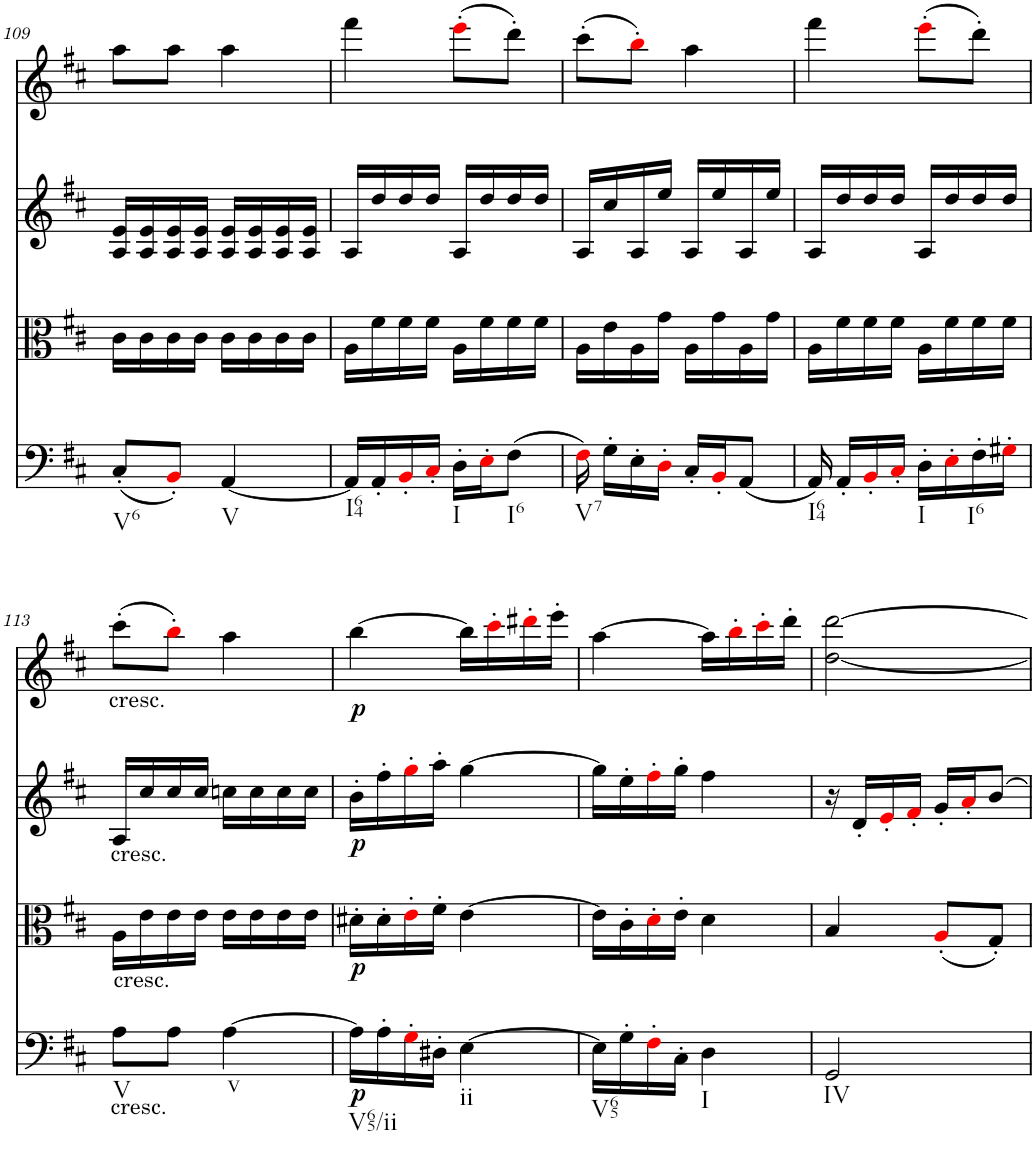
**kern	**dynam	**kern	**dynam	**kern	**dynam	**kern	**dynam
*part4	*part4	*part3	*part3	*part2	*part2	*part1	*part1
*staff4	*staff4	*staff3	*staff3	*staff2	*staff2	*staff1	*staff1
*I"Violoncello	*	*I"Viola	*	*I"Violin 2	*	*I"Violin 1	*
*I'Vc	*	*I'Vla	*	*I'Vln	*	*I'Vln	*
!!LO:PB:g=z
*clefF4	*	*clefC3	*	*clefG2	*	*clefG2	*
*k[f#c#]	*	*k[f#c#]	*	*k[f#c#]	*	*k[f#c#]	*
*D:	*	*D:	*	*D:	*	*D:	*
*M2/4	*	*M2/4	*	*M2/4	*	*M2/4	*
=109	=109	=109	=109	=109	=109	=109	=109
!LO:TX:b:t=V6	!	!	!	!	!	!	!
(8C#'/L	.	16c#\LL	.	16A/ 16e/LL	.	8aa\L	.
.	.	16c#\	.	16A/ 16e/	.	.	.
8BB'i/J)	.	16c#\	.	16A/ 16e/	.	8aa\J	.
.	.	16c#\JJ	.	16A/ 16e/JJ	.	.	.
!LO:TX:b:t=V	!	!	!	!	!	!	!
[4AA/	.	16c#\LL	.	16A/ 16e/LL	.	4aa\	.
.	.	16c#\	.	16A/ 16e/	.	.	.
.	.	16c#\	.	16A/ 16e/	.	.	.
.	.	16c#\JJ	.	16A/ 16e/JJ	.	.	.
=110	=110	=110	=110	=110	=110	=110	=110
!LO:TX:b:t=I64	!	!	!	!	!	!	!
16AA/LL]	.	16A\LL	.	16A/LL	.	4fff#\	.
16AA'/	.	16f#\	.	16dd/	.	.	.
16BB'i/	.	16f#\	.	16dd/	.	.	.
16C#'i/JJ	.	16f#\JJ	.	16dd/JJ	.	.	.
!LO:TX:b:t=I	!	!	!	!	!	!	!
16D'\LL	.	16A\LL	.	16A/LL	.	(8eee'i\L	.
16E'i\J	.	16f#\	.	16dd/	.	.	.
!LO:TX:b:t=I6	!	!	!	!	!	!	!
(8F#\J	.	16f#\	.	16dd/	.	8ddd'\J)	.
.	.	16f#\JJ	.	16dd/JJ	.	.	.
=111	=111	=111	=111	=111	=111	=111	=111
!LO:TX:b:t=V7	!	!	!	!	!	!	!
16F#i\)	.	16A\LL	.	16A/LL	.	(8ccc#'\L	.
16G'\LL	.	16e\	.	16cc#/	.	.	.
16E'\	.	16A\	.	16A/	.	8bb'i\J)	.
16D'i\JJ	.	16g\JJ	.	16ee/JJ	.	.	.
16C#'/LL	.	16A\LL	.	16A/LL	.	4aa\	.
16BB'i/J	.	16g\	.	16ee/	.	.	.
(8AA/J	.	16A\	.	16A/	.	.	.
.	.	16g\JJ	.	16ee/JJ	.	.	.
=112	=112	=112	=112	=112	=112	=112	=112
!LO:TX:b:t=I64	!	!	!	!	!	!	!
16AA/)	.	16A\LL	.	16A/LL	.	4fff#\	.
16AA'/LL	.	16f#\	.	16dd/	.	.	.
16BB'i/	.	16f#\	.	16dd/	.	.	.
16C#'i/JJ	.	16f#\JJ	.	16dd/JJ	.	.	.
!LO:TX:b:t=I	!	!	!	!	!	!	!
16D'\LL	.	16A\LL	.	16A/LL	.	(8eee'i\L	.
16E'i\	.	16f#\	.	16dd/	.	.	.
!LO:TX:b:t=I6	!	!	!	!	!	!	!
16F#'\	.	16f#\	.	16dd/	.	8ddd'\J)	.
16G#X'i\JJ	.	16f#\JJ	.	16dd/JJ	.	.	.
!!LO:LB:g=z
=113	=113	=113	=113	=113	=113	=113	=113
!	!	!	!	!	!	!LO:TX:b:t=cresc.	!
!	!	!	!	!LO:TX:b:t=cresc.	!	!	!
!	!	!LO:TX:b:t=cresc.	!	!	!	!	!
!LO:TX:b:t=cresc.	!	!	!	!	!	!	!
!LO:TX:b:t=V	!	!	!	!	!	!	!
8A\L	.	16A\LL	.	16A/LL	.	(8ccc#'\L	.
.	.	16e\	.	16cc#/	.	.	.
8A\J	.	16e\	.	16cc#/	.	8bb'i\J)	.
.	.	16e\JJ	.	16cc#/JJ	.	.	.
!LO:TX:b:t=v	!	!	!	!	!	!	!
[4A\	.	16e\LL	.	16ccn\LL	.	4aa\	.
.	.	16e\	.	16cc\	.	.	.
.	.	16e\	.	16cc\	.	.	.
.	.	16e\JJ	.	16cc\JJ	.	.	.
=114	=114	=114	=114	=114	=114	=114	=114
!LO:TX:b:t=V65/ii	!	!	!	!	!	!	!
!	!LO:DY:b	!	!LO:DY:b	!	!LO:DY:b	!	!LO:DY:b
16A\LL]	p	16d#X'\LL	p	16b'\LL	p	[4bb\	p
16A'\	.	16d#'\	.	16ff#'\	.	.	.
16G'i\	.	16e'i\	.	16gg'i\	.	.	.
16D#X'\JJ	.	16f#'\JJ	.	16aa'\JJ	.	.	.
!LO:TX:b:t=ii	!	!	!	!	!	!	!
[4E\	.	[4e\	.	[4gg\	.	16bb\LL]	.
.	.	.	.	.	.	16ccc#'i\	.
.	.	.	.	.	.	16ddd#X'i\	.
.	.	.	.	.	.	16eee'\JJ	.
=115	=115	=115	=115	=115	=115	=115	=115
!LO:TX:b:t=V65	!	!	!	!	!	!	!
16E\LL]	.	16e\LL]	.	16gg\LL]	.	[4aa\	.
16G'\	.	16c#'\	.	16ee'\	.	.	.
16F#'i\	.	16d'i\	.	16ff#'i\	.	.	.
16C#'\JJ	.	16e'\JJ	.	16gg'\JJ	.	.	.
!LO:TX:b:t=I	!	!	!	!	!	!	!
4D\	.	4d\	.	4ff#\	.	16aa\LL]	.
.	.	.	.	.	.	16bb'i\	.
.	.	.	.	.	.	16ccc#'i\	.
.	.	.	.	.	.	16ddd'\JJ	.
=116	=116	=116	=116	=116	=116	=116	=116
!LO:TX:b:t=IV	!	!	!	!	!	!	!
2GG/	.	4B/	.	16r	.	[2dd\ [2ddd\	.
.	.	.	.	16d'/LL	.	.	.
.	.	.	.	16e'i/	.	.	.
.	.	.	.	16f#'i/JJ	.	.	.
.	.	(8A'i/L	.	16g'/LL	.	.	.
.	.	.	.	16a'i/J	.	.	.
.	.	8G'/J)	.	8b/J	.	.	.
=	=	=	=	=	=	=	=
*-	*-	*-	*-	*-	*-	*-	*-
